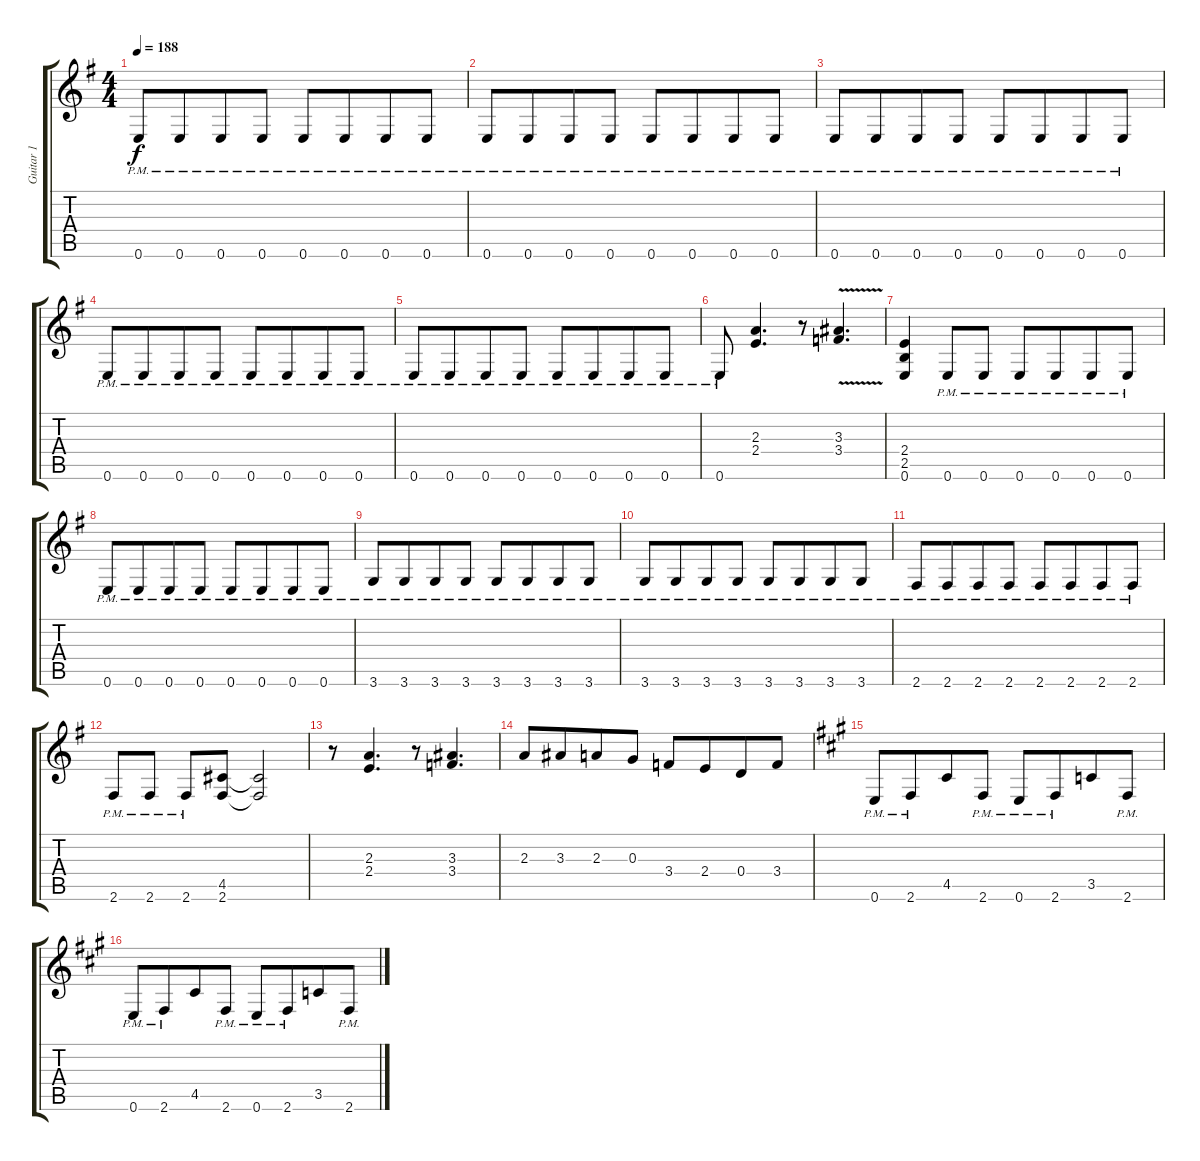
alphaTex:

\track ("Guitar 1" "Guitar 1") {instrument overdrivenguitar}
\staff {score tabs}
\tuning (E4 B3 G3 D3 A2 E2) {hide}
\ts (4 4)
\tempo 188
\clef g2
\ks g
0.6{pm}.8{dy f} 0.6{pm}.8{beam merge} 0.6{pm}.8 0.6{pm}.8 0.6{pm}.8 0.6{pm}.8{beam merge} 0.6{pm}.8 0.6{pm}.8 |
0.6{pm}.8 0.6{pm}.8{beam merge} 0.6{pm}.8 0.6{pm}.8 0.6{pm}.8 0.6{pm}.8{beam merge} 0.6{pm}.8 0.6{pm}.8 |
0.6{pm}.8 0.6{pm}.8{beam merge} 0.6{pm}.8 0.6{pm}.8 0.6{pm}.8 0.6{pm}.8{beam merge} 0.6{pm}.8 0.6{pm}.8 |
0.6{pm}.8 0.6{pm}.8{beam merge} 0.6{pm}.8 0.6{pm}.8 0.6{pm}.8 0.6{pm}.8{beam merge} 0.6{pm}.8 0.6{pm}.8 |
0.6{pm}.8 0.6{pm}.8{beam merge} 0.6{pm}.8 0.6{pm}.8 0.6{pm}.8 0.6{pm}.8{beam merge} 0.6{pm}.8 0.6{pm}.8 |
0.6{pm}.8 (2.3 2.4).4{d} r.8 (3.3{v} 3.4{v}).4{d} |
(2.4 2.5 0.6).4 0.6{pm}.8 0.6{pm}.8 0.6{pm}.8 0.6{pm}.8{beam merge} 0.6{pm}.8 0.6{pm}.8 |
0.6{pm}.8 0.6{pm}.8{beam merge} 0.6{pm}.8 0.6{pm}.8 0.6{pm}.8 0.6{pm}.8{beam merge} 0.6{pm}.8 0.6{pm}.8 |
3.6{pm}.8 3.6{pm}.8{beam merge} 3.6{pm}.8 3.6{pm}.8 3.6{pm}.8 3.6{pm}.8{beam merge} 3.6{pm}.8 3.6{pm}.8 |
3.6{pm}.8 3.6{pm}.8{beam merge} 3.6{pm}.8 3.6{pm}.8 3.6{pm}.8 3.6{pm}.8{beam merge} 3.6{pm}.8 3.6{pm}.8 |
2.6{pm}.8 2.6{pm}.8{beam merge} 2.6{pm}.8 2.6{pm}.8 2.6{pm}.8 2.6{pm}.8{beam merge} 2.6{pm}.8 2.6{pm}.8 |
2.6{pm}.8 2.6{pm}.8 2.6{pm}.8 (4.5 2.6).8 (4.5{t} 2.6{t}).2 |
r.8 (2.3 2.4).4{d} r.8 (3.3 3.4).4{d} |
2.3.8 3.3.8{beam merge} 2.3.8 0.3.8 3.4.8 2.4.8{beam merge} 0.4.8 3.4.8 |
\ks a
0.6{pm}.8 2.6{pm}.8{beam merge} 4.5.8 2.6{pm}.8 0.6{pm}.8 2.6{pm}.8{beam merge} 3.5.8 2.6{pm}.8 |
0.6{pm}.8 2.6{pm}.8{beam merge} 4.5.8 2.6{pm}.8 0.6{pm}.8 2.6{pm}.8{beam merge} 3.5.8 2.6{pm}.8
